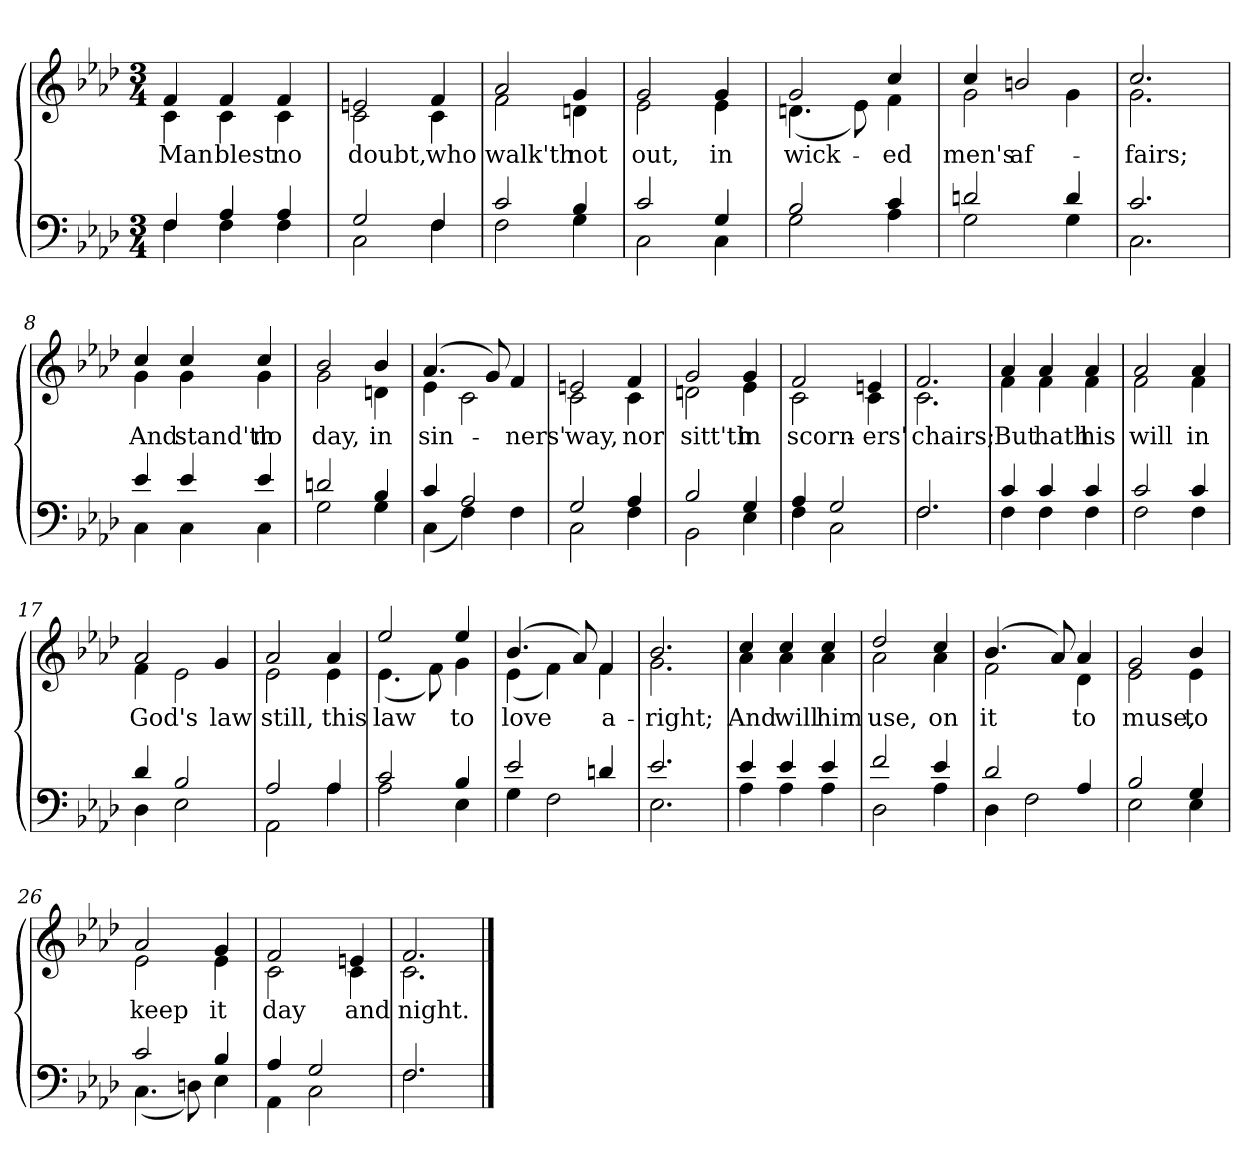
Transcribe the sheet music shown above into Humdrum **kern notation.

**kern	**kern	**text
*part2	*part1	*part1
*staff2	*staff1	*staff1
*clefF4	*clefG2	*
*k[b-e-a-d-]	*k[b-e-a-d-]	*
*f:	*f:	*
*M3/4	*M3/4	*
=1	=1	=1
*^	*^	*
4F/	4F\	4f/	4c\	Man
4A-/	4F\	4f/	4c\	blest
4A-/	4F\	4f/	4c\	no
=2	=2	=2	=2	=2
2G/	2C\	2en/	2c\	doubt,
4F/	4F\	4f/	4c\	who
=3	=3	=3	=3	=3
2c/	2F\	2a-/	2f\	walk'th
4B-/	4G\	4g/	4dn\	not
=4	=4	=4	=4	=4
2c/	2C\	2g/	2e-\	out,
4G/	4C\	4g/	4e-\	in
=5	=5	=5	=5	=5
2B-/	2G\	2g/	(4.dn\	wick-
.	.	.	8e-\)	.
4c/	4A-\	4cc/	4f\	-ed
=6	=6	=6	=6	=6
2dn/	2G\	4cc/	2g\	men's
.	.	2bn/	.	af-
4d/	4G\	.	4g\	.
=7	=7	=7	=7	=7
2.c/	2.C\	2.cc/	2.g\	-fairs;
!!LO:LB:g=z	!!
=8	=8	=8	=8	=8
4e-/	4C\	4cc/	4g\	And
4e-/	4C\	4cc/	4g\	stand'th
4e-/	4C\	4cc/	4g\	no
=9	=9	=9	=9	=9
2dn/	2G\	2b-/	2g\	day,
4B-/	4G\	4b-/	4dn\	in
=10	=10	=10	=10	=10
4c/	(4C\	(4.a-/	4e-\	sin-
2A-/	4F\)	.	2c\	.
.	.	8g/)	.	.
.	4F\	4f/	.	-ners'
=11	=11	=11	=11	=11
2G/	2C\	2en/	2c\	way,
4A-/	4F\	4f/	4c\	nor
=12	=12	=12	=12	=12
2B-/	2BB-\	2g/	2dn\	sitt'th
4G/	4E-\	4g/	4e-\	in
=13	=13	=13	=13	=13
4A-/	4F\	2f/	2c\	scorn-
2G/	2C\	.	.	.
.	.	4en/	4c\	-ers'
=14	=14	=14	=14	=14
2.F/	2.F\	2.f/	2.c\	chairs;
!!LO:LB:g=z	!!
=15	=15	=15	=15	=15
4c/	4F\	4a-/	4f\	But
4c/	4F\	4a-/	4f\	hath
4c/	4F\	4a-/	4f\	his
=16	=16	=16	=16	=16
2c/	2F\	2a-/	2f\	will
4c/	4F\	4a-/	4f\	in
=17	=17	=17	=17	=17
4d-/	4D-\	2a-/	4f\	God's
2B-/	2E-\	.	2e-\	.
.	.	4g/	.	law
=18	=18	=18	=18	=18
2A-/	2AA-\	2a-/	2e-\	still,
4A-/	4A-\	4a-/	4e-\	this
=19	=19	=19	=19	=19
2c/	2A-\	2ee-/	(4.e-\	law
.	.	.	8f\)	.
4B-/	4E-\	4ee-/	4g\	to
=20	=20	=20	=20	=20
2e-/	4G\	(4.b-/	(4e-\	love
.	2F\	.	4f\)	.
.	.	8a-/)	.	.
4dn/	.	4f/	4f\	a-
=21	=21	=21	=21	=21
2.e-/	2.E-\	2.b-/	2.g\	-right;
!!LO:LB:g=z	!!
=22	=22	=22	=22	=22
4e-/	4A-\	4cc/	4a-\	And
4e-/	4A-\	4cc/	4a-\	will
4e-/	4A-\	4cc/	4a-\	him
=23	=23	=23	=23	=23
2f/	2D-\	2dd-/	2a-\	use,
4e-/	4A-\	4cc/	4a-\	on
=24	=24	=24	=24	=24
2d-/	4D-\	(4.b-/	2f\	it
.	2F\	.	.	.
.	.	8a-/)	.	.
4A-/	.	4a-/	4d-\	to
=25	=25	=25	=25	=25
2B-/	2E-\	2g/	2e-\	muse,
4G/	4E-\	4b-/	4e-\	to
=26	=26	=26	=26	=26
2c/	(4.C\	2a-/	2e-\	keep
.	8Dn\)	.	.	.
4B-/	4E-\	4g/	4e-\	it
=27	=27	=27	=27	=27
4A-/	4AA-\	2f/	2c\	day
2G/	2C\	.	.	.
.	.	4en/	4c\	and
=28	=28	=28	=28	=28
2.F/	2.F\	2.f/	2.c\	night.
*v	*v	*	*	*
*	*v	*v	*
==	==	==
*-	*-	*-
